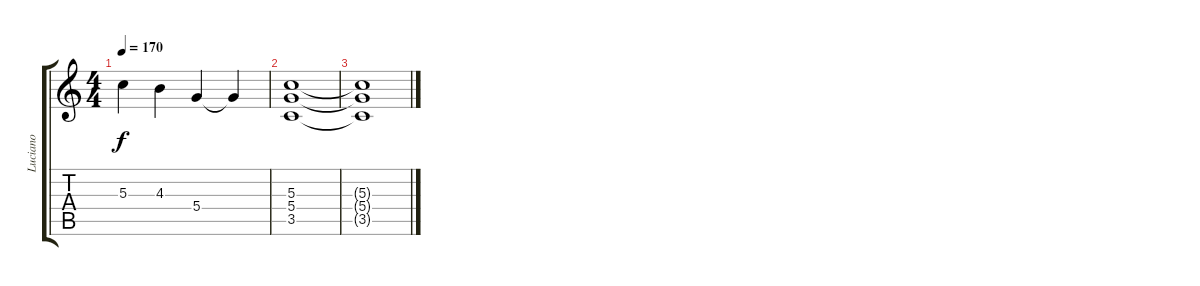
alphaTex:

\track ("Luciano" "Luciano") {instrument overdrivenguitar}
\staff {score tabs}
\tuning (E4 B3 G3 D3 A2 E2) {hide}
\ts (4 4)
\tempo 170
\clef g2
\ks c
5.3.4{dy f} 4.3.4 5.4.4 5.4{t}.4 |
(5.3 5.4 3.5).1{volume 0} |
(5.3{t} 5.4{t} 3.5{t}).1
